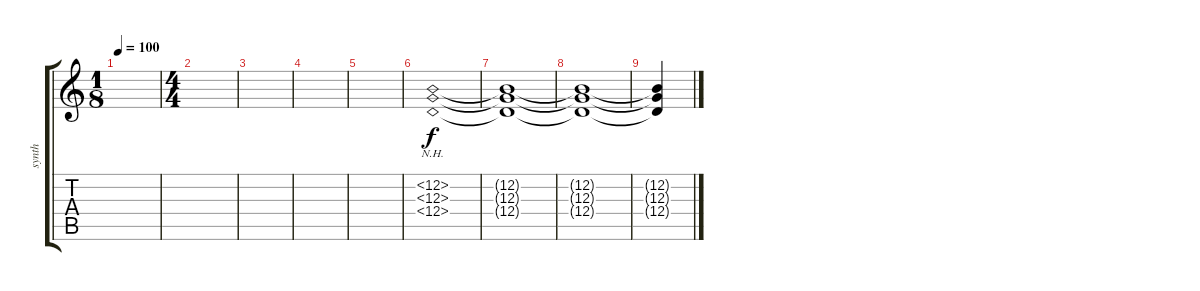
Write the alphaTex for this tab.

\track ("synth" "synth") {instrument pad4choir}
\staff {score tabs}
\tuning (E4 B3 G3 D3 A2 D2) {hide}
\ts (1 8)
\tempo 100
\clef g2
\ks c
|
\ts (4 4)
|
|
|
|
(12.2{nh} 12.3{nh} 12.4{nh}).1 |
(12.2{t} 12.3{t} 12.4{t}).1 |
(12.2{t} 12.3{t} 12.4{t}).1 |
(12.2{t} 12.3{t} 12.4{t}).4
